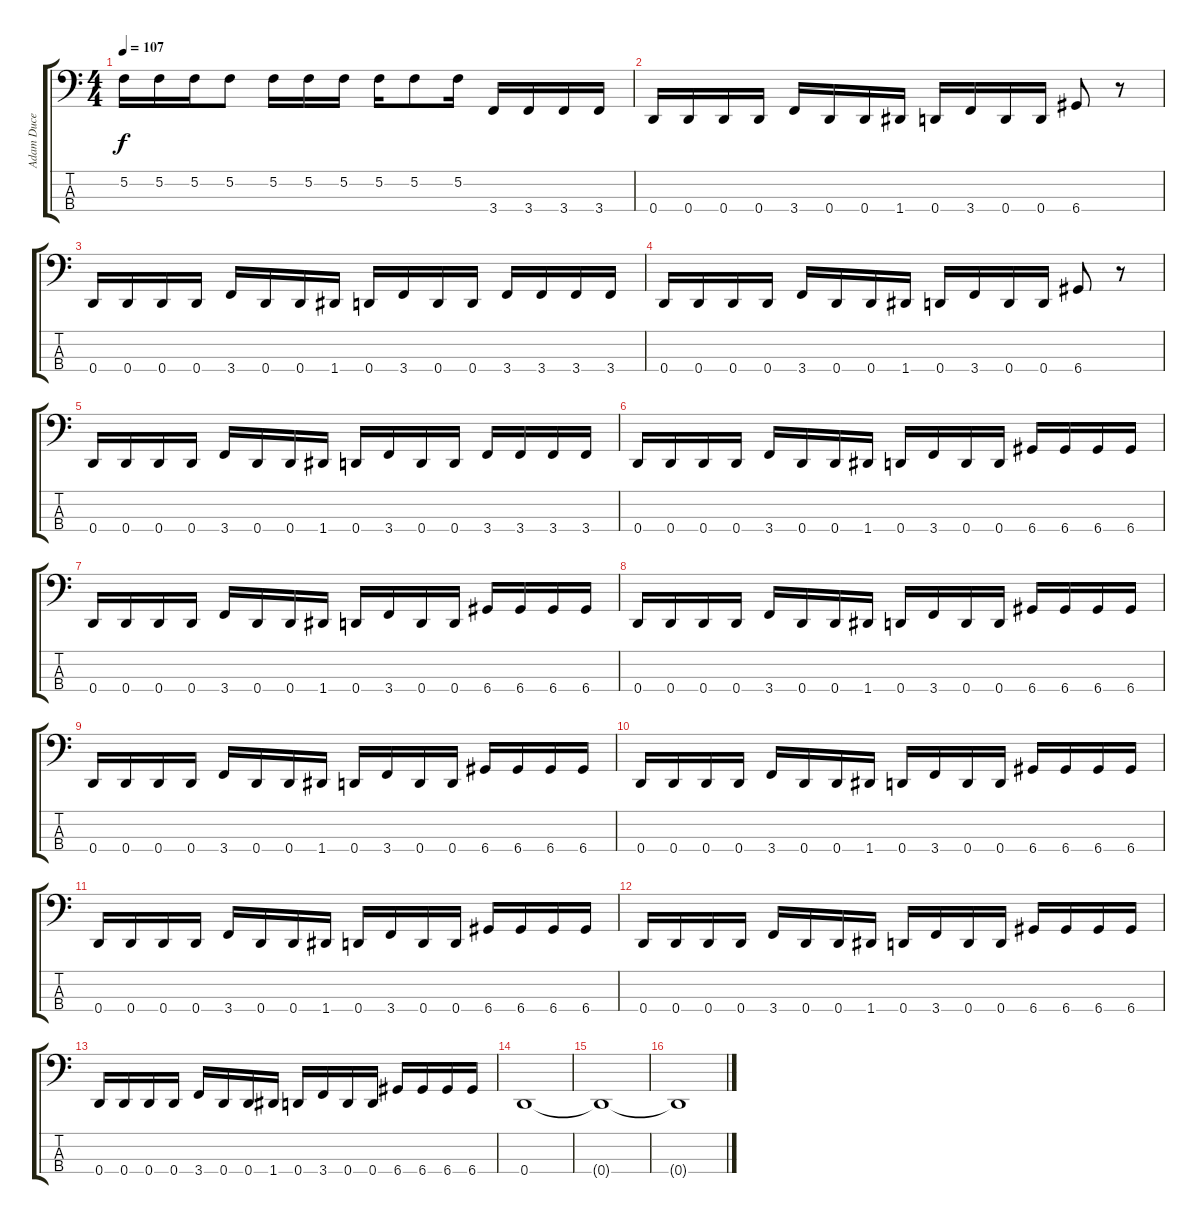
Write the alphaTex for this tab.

\track ("Adam Duce" "Adam Duce") {instrument electricbasspick}
\staff {score tabs}
\tuning (F2 C2 G1 D1) {hide}
\ts (4 4)
\tempo 107
\clef f4
\ks c
5.2.16{dy f} 5.2.16 5.2.16 5.2.8 5.2.16 5.2.16 5.2.16 5.2.16 5.2.8 5.2.16 3.4.16 3.4.16 3.4.16 3.4.16 |
0.4.16 0.4.16 0.4.16 0.4.16 3.4.16 0.4.16 0.4.16 1.4.16 0.4.16 3.4.16 0.4.16 0.4.16 6.4.8 r.8 |
0.4.16 0.4.16 0.4.16 0.4.16 3.4.16 0.4.16 0.4.16 1.4.16 0.4.16 3.4.16 0.4.16 0.4.16 3.4.16 3.4.16 3.4.16 3.4.16 |
0.4.16 0.4.16 0.4.16 0.4.16 3.4.16 0.4.16 0.4.16 1.4.16 0.4.16 3.4.16 0.4.16 0.4.16 6.4.8 r.8 |
0.4.16 0.4.16 0.4.16 0.4.16 3.4.16 0.4.16 0.4.16 1.4.16 0.4.16 3.4.16 0.4.16 0.4.16 3.4.16 3.4.16 3.4.16 3.4.16 |
0.4.16 0.4.16 0.4.16 0.4.16 3.4.16 0.4.16 0.4.16 1.4.16 0.4.16 3.4.16 0.4.16 0.4.16 6.4.16 6.4.16 6.4.16 6.4.16 |
0.4.16 0.4.16 0.4.16 0.4.16 3.4.16 0.4.16 0.4.16 1.4.16 0.4.16 3.4.16 0.4.16 0.4.16 6.4.16 6.4.16 6.4.16 6.4.16 |
0.4.16 0.4.16 0.4.16 0.4.16 3.4.16 0.4.16 0.4.16 1.4.16 0.4.16 3.4.16 0.4.16 0.4.16 6.4.16 6.4.16 6.4.16 6.4.16 |
0.4.16 0.4.16 0.4.16 0.4.16 3.4.16 0.4.16 0.4.16 1.4.16 0.4.16 3.4.16 0.4.16 0.4.16 6.4.16 6.4.16 6.4.16 6.4.16 |
0.4.16 0.4.16 0.4.16 0.4.16 3.4.16 0.4.16 0.4.16 1.4.16 0.4.16 3.4.16 0.4.16 0.4.16 6.4.16 6.4.16 6.4.16 6.4.16 |
0.4.16 0.4.16 0.4.16 0.4.16 3.4.16 0.4.16 0.4.16 1.4.16 0.4.16 3.4.16 0.4.16 0.4.16 6.4.16 6.4.16 6.4.16 6.4.16 |
0.4.16 0.4.16 0.4.16 0.4.16 3.4.16 0.4.16 0.4.16 1.4.16 0.4.16 3.4.16 0.4.16 0.4.16 6.4.16 6.4.16 6.4.16 6.4.16 |
0.4.16 0.4.16 0.4.16 0.4.16 3.4.16 0.4.16 0.4.16 1.4.16 0.4.16 3.4.16 0.4.16 0.4.16 6.4.16 6.4.16 6.4.16 6.4.16 |
0.4.1 |
0.4{t}.1 |
0.4{t}.1
